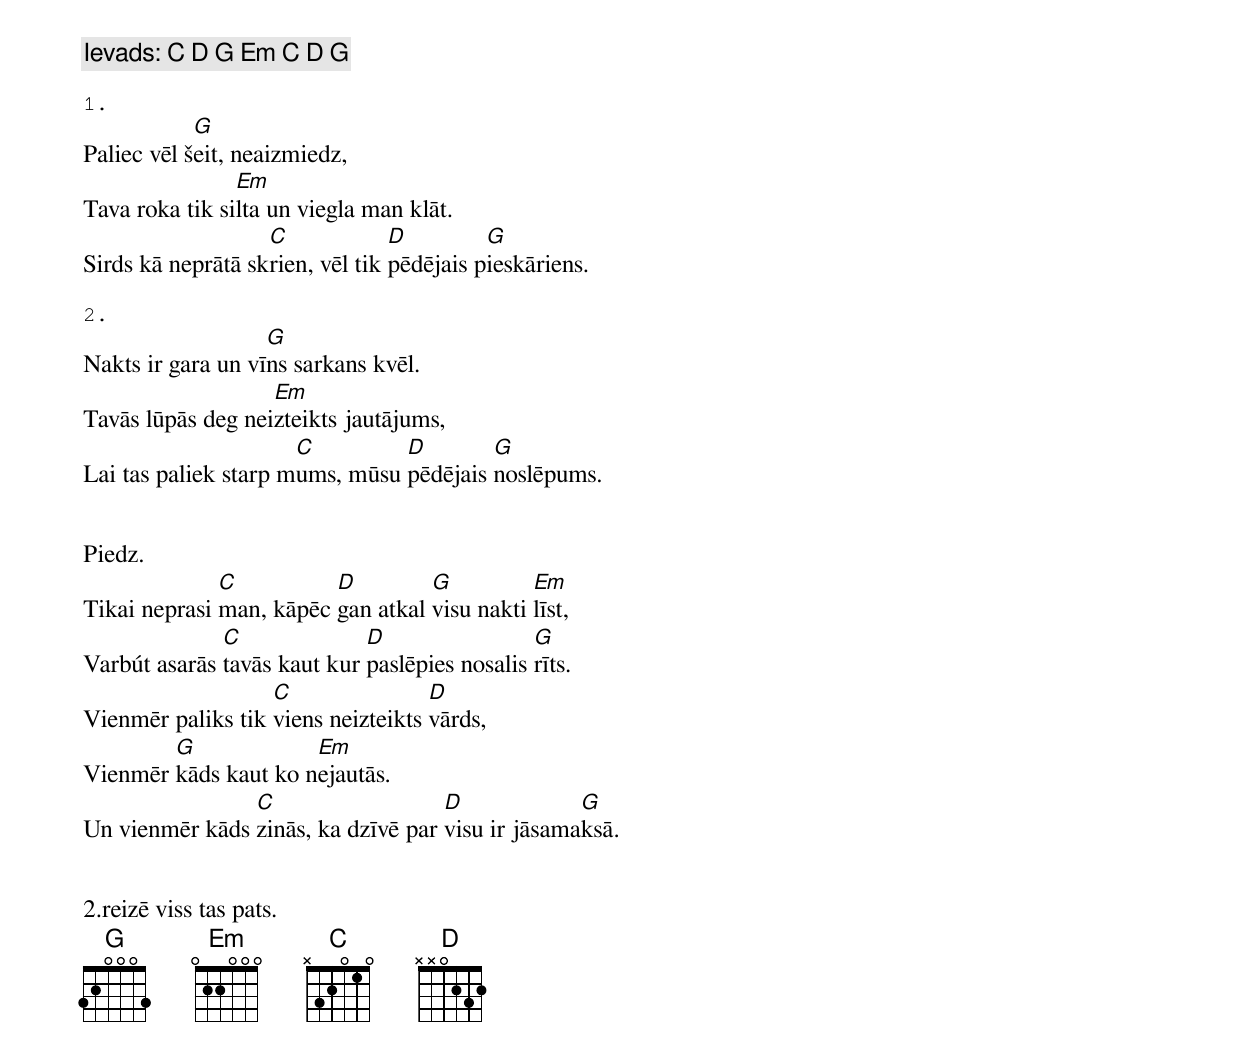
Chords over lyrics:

Ievads: C D G Em C D G

1.
            G
Paliec vēl šeit, neaizmiedz,
                Em
Tava roka tik silta un viegla man klāt.
                   C             D         G
Sirds kā neprātā skrien, vēl tik pēdējais pieskāriens.

2.
                   G
Nakts ir gara un vīns sarkans kvēl.
                   Em
Tavās lūpās deg neizteikts jautājums,
                      C         D        G
Lai tas paliek starp mums, mūsu pēdējais noslēpums.


Piedz.
              C          D         G          Em
Tikai neprasi man, kāpēc gan atkal visu nakti līst,
              C              D                 G
Varbút asarās tavās kaut kur paslēpies nosalis rīts.
                   C                D
Vienmēr paliks tik viens neizteikts vārds,
        G             Em
Vienmēr kāds kaut ko nejautās.
                C                   D             G
Un vienmēr kāds zinās, ka dzīvē par visu ir jāsamaksā.


2.reizē viss tas pats.
